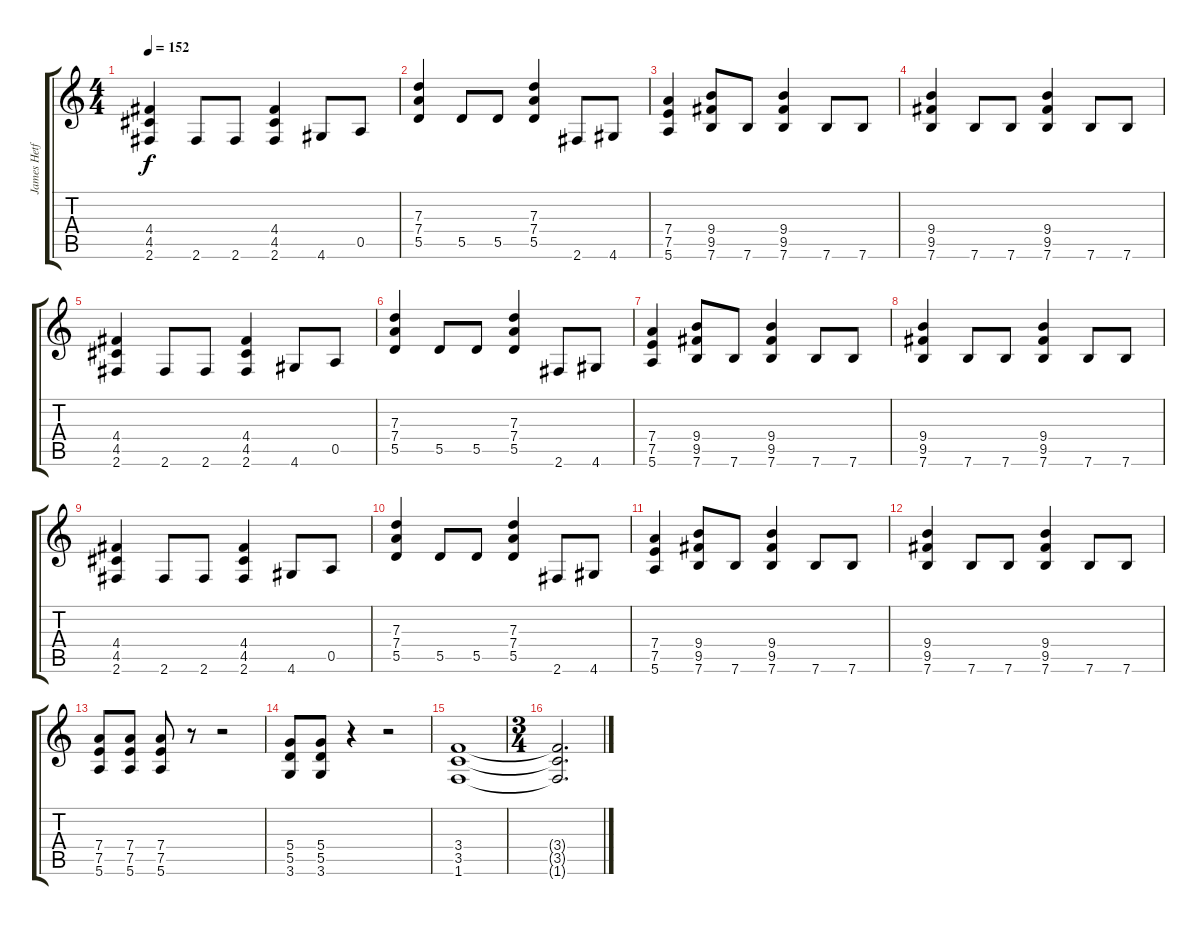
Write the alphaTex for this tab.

\track ("James Hetfield" "James Hetf") {instrument distortionguitar}
\staff {score tabs}
\tuning (E4 B3 G3 D3 A2 E2) {hide}
\ts (4 4)
\tempo 152
\clef g2
\ks c
(4.4 4.5 2.6).4{dy f} 2.6.8 2.6.8 (4.4 4.5 2.6).4 4.6.8 0.5.8 |
(7.3 7.4 5.5).4 5.5.8 5.5.8 (7.3 7.4 5.5).4 2.6.8 4.6.8 |
(7.4 7.5 5.6).4 (9.4 9.5 7.6).8 7.6.8 (9.4 9.5 7.6).4 7.6.8 7.6.8 |
(9.4 9.5 7.6).4 7.6.8 7.6.8 (9.4 9.5 7.6).4 7.6.8 7.6.8 |
(4.4 4.5 2.6).4 2.6.8 2.6.8 (4.4 4.5 2.6).4 4.6.8 0.5.8 |
(7.3 7.4 5.5).4 5.5.8 5.5.8 (7.3 7.4 5.5).4 2.6.8 4.6.8 |
(7.4 7.5 5.6).4 (9.4 9.5 7.6).8 7.6.8 (9.4 9.5 7.6).4 7.6.8 7.6.8 |
(9.4 9.5 7.6).4 7.6.8 7.6.8 (9.4 9.5 7.6).4 7.6.8 7.6.8 |
(4.4 4.5 2.6).4 2.6.8 2.6.8 (4.4 4.5 2.6).4 4.6.8 0.5.8 |
(7.3 7.4 5.5).4 5.5.8 5.5.8 (7.3 7.4 5.5).4 2.6.8 4.6.8 |
(7.4 7.5 5.6).4 (9.4 9.5 7.6).8 7.6.8 (9.4 9.5 7.6).4 7.6.8 7.6.8 |
(9.4 9.5 7.6).4 7.6.8 7.6.8 (9.4 9.5 7.6).4 7.6.8 7.6.8 |
(7.4 7.5 5.6).8 (7.4 7.5 5.6).8 (7.4 7.5 5.6).8 r.8 r.2 |
(5.4 5.5 3.6).8 (5.4 5.5 3.6).8 r.4 r.2 |
(3.4 3.5 1.6).1 |
\ts (3 4)
(3.4{t} 3.5{t} 1.6{t}).2{d}
